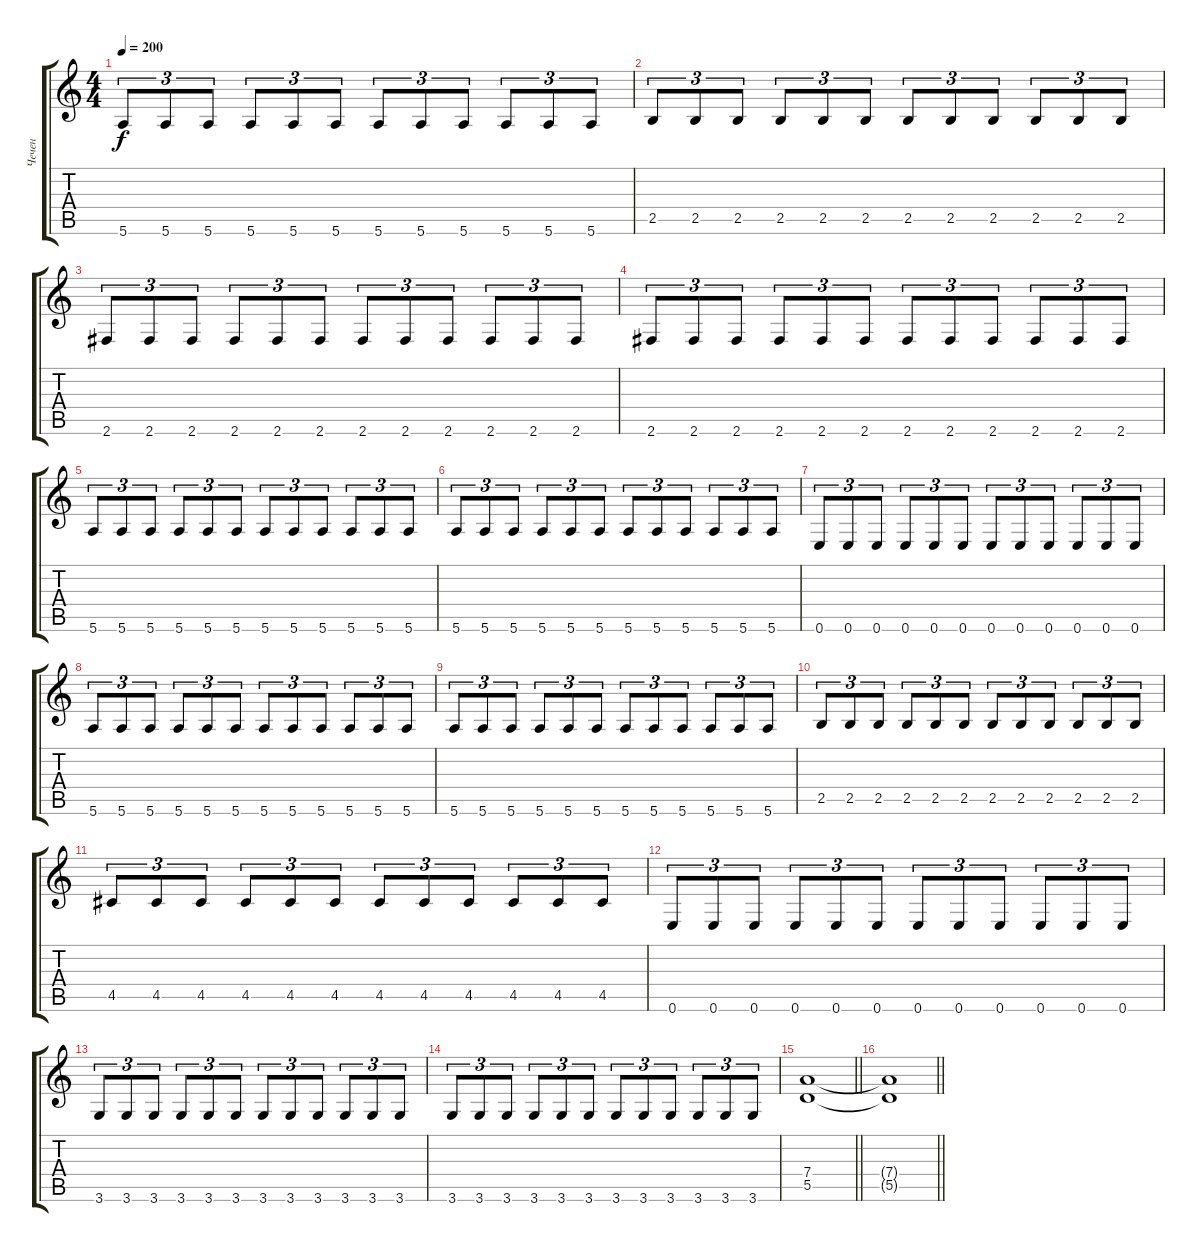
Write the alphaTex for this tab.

\track ("Чечен" "Чечен") {instrument distortionguitar}
\staff {score tabs}
\tuning (E4 B3 G3 D3 A2 E2) {hide}
\ts (4 4)
\tempo 200
\clef g2
\ks c
5.6.8{tu (3 2) dy f} 5.6.8{tu (3 2)} 5.6.8{tu (3 2)} 5.6.8{tu (3 2)} 5.6.8{tu (3 2)} 5.6.8{tu (3 2)} 5.6.8{tu (3 2)} 5.6.8{tu (3 2)} 5.6.8{tu (3 2)} 5.6.8{tu (3 2)} 5.6.8{tu (3 2)} 5.6.8{tu (3 2)} |
2.5.8{tu (3 2)} 2.5.8{tu (3 2)} 2.5.8{tu (3 2)} 2.5.8{tu (3 2)} 2.5.8{tu (3 2)} 2.5.8{tu (3 2)} 2.5.8{tu (3 2)} 2.5.8{tu (3 2)} 2.5.8{tu (3 2)} 2.5.8{tu (3 2)} 2.5.8{tu (3 2)} 2.5.8{tu (3 2)} |
2.6.8{tu (3 2)} 2.6.8{tu (3 2)} 2.6.8{tu (3 2)} 2.6.8{tu (3 2)} 2.6.8{tu (3 2)} 2.6.8{tu (3 2)} 2.6.8{tu (3 2)} 2.6.8{tu (3 2)} 2.6.8{tu (3 2)} 2.6.8{tu (3 2)} 2.6.8{tu (3 2)} 2.6.8{tu (3 2)} |
2.6.8{tu (3 2)} 2.6.8{tu (3 2)} 2.6.8{tu (3 2)} 2.6.8{tu (3 2)} 2.6.8{tu (3 2)} 2.6.8{tu (3 2)} 2.6.8{tu (3 2)} 2.6.8{tu (3 2)} 2.6.8{tu (3 2)} 2.6.8{tu (3 2)} 2.6.8{tu (3 2)} 2.6.8{tu (3 2)} |
5.6.8{tu (3 2)} 5.6.8{tu (3 2)} 5.6.8{tu (3 2)} 5.6.8{tu (3 2)} 5.6.8{tu (3 2)} 5.6.8{tu (3 2)} 5.6.8{tu (3 2)} 5.6.8{tu (3 2)} 5.6.8{tu (3 2)} 5.6.8{tu (3 2)} 5.6.8{tu (3 2)} 5.6.8{tu (3 2)} |
5.6.8{tu (3 2)} 5.6.8{tu (3 2)} 5.6.8{tu (3 2)} 5.6.8{tu (3 2)} 5.6.8{tu (3 2)} 5.6.8{tu (3 2)} 5.6.8{tu (3 2)} 5.6.8{tu (3 2)} 5.6.8{tu (3 2)} 5.6.8{tu (3 2)} 5.6.8{tu (3 2)} 5.6.8{tu (3 2)} |
0.6.8{tu (3 2)} 0.6.8{tu (3 2)} 0.6.8{tu (3 2)} 0.6.8{tu (3 2)} 0.6.8{tu (3 2)} 0.6.8{tu (3 2)} 0.6.8{tu (3 2)} 0.6.8{tu (3 2)} 0.6.8{tu (3 2)} 0.6.8{tu (3 2)} 0.6.8{tu (3 2)} 0.6.8{tu (3 2)} |
5.6.8{tu (3 2)} 5.6.8{tu (3 2)} 5.6.8{tu (3 2)} 5.6.8{tu (3 2)} 5.6.8{tu (3 2)} 5.6.8{tu (3 2)} 5.6.8{tu (3 2)} 5.6.8{tu (3 2)} 5.6.8{tu (3 2)} 5.6.8{tu (3 2)} 5.6.8{tu (3 2)} 5.6.8{tu (3 2)} |
5.6.8{tu (3 2)} 5.6.8{tu (3 2)} 5.6.8{tu (3 2)} 5.6.8{tu (3 2)} 5.6.8{tu (3 2)} 5.6.8{tu (3 2)} 5.6.8{tu (3 2)} 5.6.8{tu (3 2)} 5.6.8{tu (3 2)} 5.6.8{tu (3 2)} 5.6.8{tu (3 2)} 5.6.8{tu (3 2)} |
2.5.8{tu (3 2)} 2.5.8{tu (3 2)} 2.5.8{tu (3 2)} 2.5.8{tu (3 2)} 2.5.8{tu (3 2)} 2.5.8{tu (3 2)} 2.5.8{tu (3 2)} 2.5.8{tu (3 2)} 2.5.8{tu (3 2)} 2.5.8{tu (3 2)} 2.5.8{tu (3 2)} 2.5.8{tu (3 2)} |
4.5.8{tu (3 2)} 4.5.8{tu (3 2)} 4.5.8{tu (3 2)} 4.5.8{tu (3 2)} 4.5.8{tu (3 2)} 4.5.8{tu (3 2)} 4.5.8{tu (3 2)} 4.5.8{tu (3 2)} 4.5.8{tu (3 2)} 4.5.8{tu (3 2)} 4.5.8{tu (3 2)} 4.5.8{tu (3 2)} |
0.6.8{tu (3 2)} 0.6.8{tu (3 2)} 0.6.8{tu (3 2)} 0.6.8{tu (3 2)} 0.6.8{tu (3 2)} 0.6.8{tu (3 2)} 0.6.8{tu (3 2)} 0.6.8{tu (3 2)} 0.6.8{tu (3 2)} 0.6.8{tu (3 2)} 0.6.8{tu (3 2)} 0.6.8{tu (3 2)} |
3.6.8{tu (3 2)} 3.6.8{tu (3 2)} 3.6.8{tu (3 2)} 3.6.8{tu (3 2)} 3.6.8{tu (3 2)} 3.6.8{tu (3 2)} 3.6.8{tu (3 2)} 3.6.8{tu (3 2)} 3.6.8{tu (3 2)} 3.6.8{tu (3 2)} 3.6.8{tu (3 2)} 3.6.8{tu (3 2)} |
3.6.8{tu (3 2)} 3.6.8{tu (3 2)} 3.6.8{tu (3 2)} 3.6.8{tu (3 2)} 3.6.8{tu (3 2)} 3.6.8{tu (3 2)} 3.6.8{tu (3 2)} 3.6.8{tu (3 2)} 3.6.8{tu (3 2)} 3.6.8{tu (3 2)} 3.6.8{tu (3 2)} 3.6.8{tu (3 2)} |
\barLineRight lightlight
(7.4 5.5).1 |
\section ("" "")
\barLineRight lightlight
(7.4{t} 5.5{t}).1
